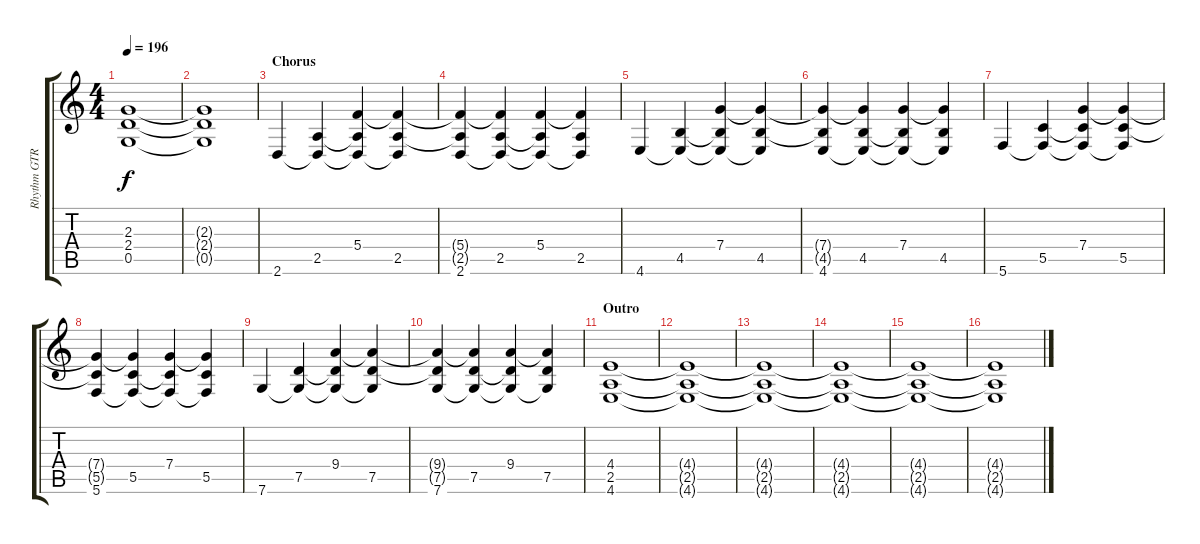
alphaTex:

\track ("Rhythm GTR 1" "Rhythm GTR") {instrument overdrivenguitar}
\staff {score tabs}
\tuning (D4 A3 F3 C3 G2 C2) {hide}
\ts (4 4)
\tempo 196
\clef g2
\ks aminor
(2.3 2.4 0.5).1{dy f} |
(2.3{t} 2.4{t} 0.5{t}).1 |
\section ("" "Chorus")
2.6.4 (2.5 2.6{t}).4 (5.4 2.5{t} 2.6{t}).4 (5.4{t} 2.5 2.6{t}).4 |
(5.4{t} 2.5{t} 2.6).4 (5.4{t} 2.5 2.6{t}).4 (5.4 2.5{t} 2.6{t}).4 (5.4{t} 2.5 2.6{t}).4 |
4.6.4 (4.5 4.6{t}).4 (7.4 4.5{t} 4.6{t}).4 (7.4{t} 4.5 4.6{t}).4 |
(7.4{t} 4.5{t} 4.6).4 (7.4{t} 4.5 4.6{t}).4 (7.4 4.5{t} 4.6{t}).4 (7.4{t} 4.5 4.6{t}).4 |
5.6.4 (5.5 5.6{t}).4 (7.4 5.5{t} 5.6{t}).4 (7.4{t} 5.5 5.6{t}).4 |
(7.4{t} 5.5{t} 5.6).4 (7.4{t} 5.5 5.6{t}).4 (7.4 5.5{t} 5.6{t}).4 (7.4{t} 5.5 5.6{t}).4 |
7.6.4 (7.5 7.6{t}).4 (9.4 7.5{t} 7.6{t}).4 (9.4{t} 7.5 7.6{t}).4 |
(9.4{t} 7.5{t} 7.6).4 (9.4{t} 7.5 7.6{t}).4 (9.4 7.5{t} 7.6{t}).4 (9.4{t} 7.5 7.6{t}).4 |
\section ("" "Outro")
(4.4 2.5 4.6).1 |
(4.4{t} 2.5{t} 4.6{t}).1 |
(4.4{t} 2.5{t} 4.6{t}).1 |
(4.4{t} 2.5{t} 4.6{t}).1 |
(4.4{t} 2.5{t} 4.6{t}).1 |
(4.4{t} 2.5{t} 4.6{t}).1
